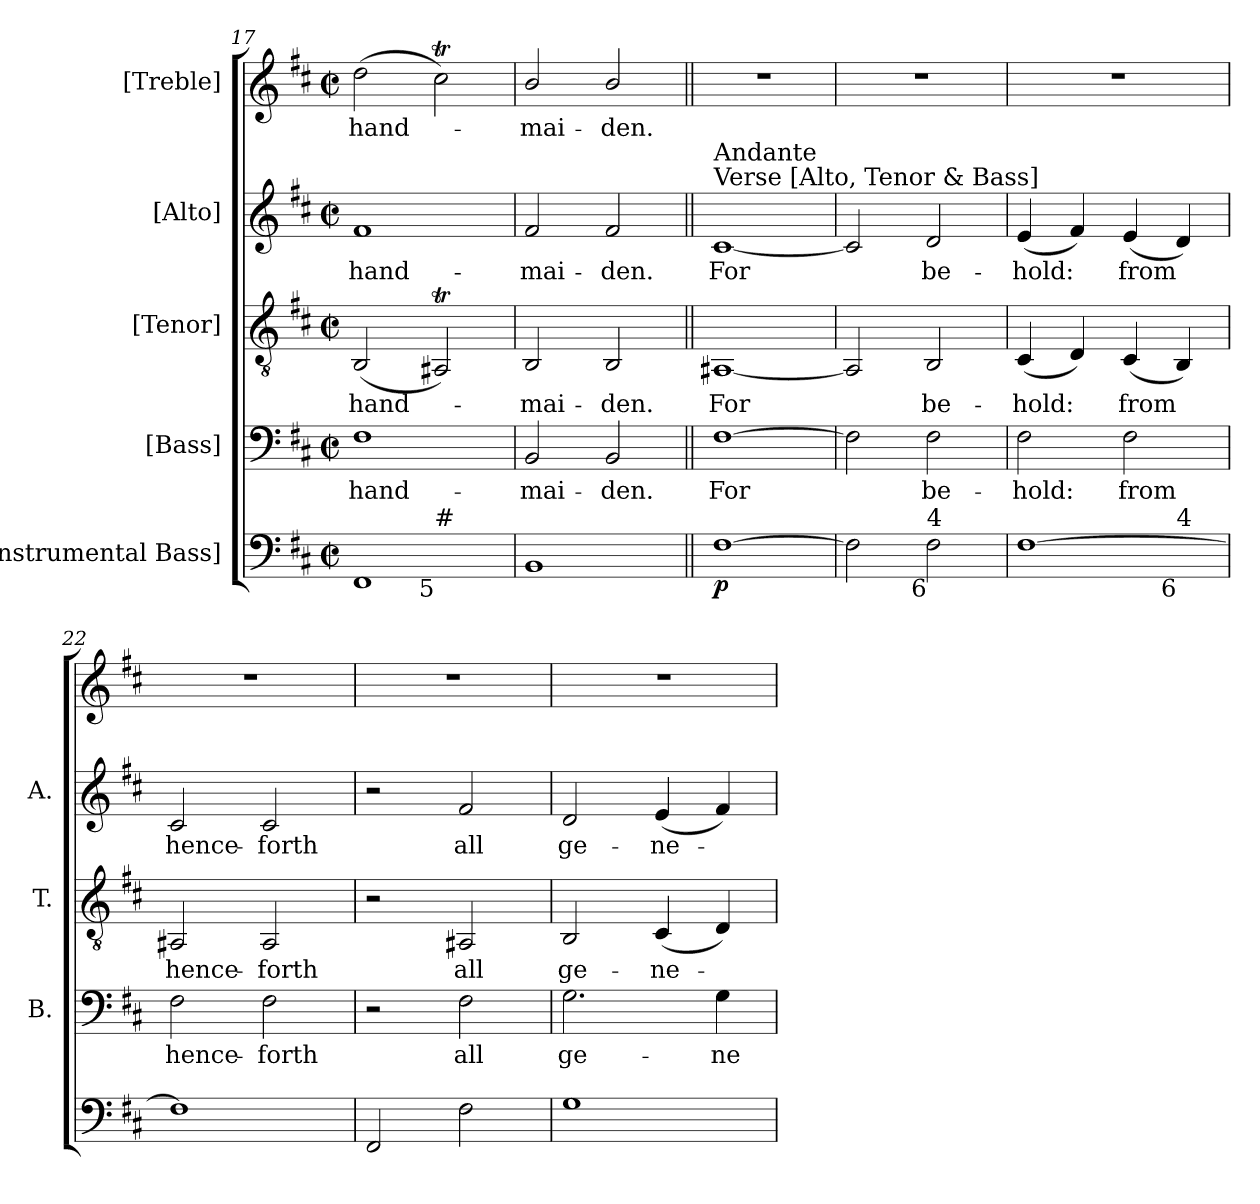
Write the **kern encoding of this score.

**kern	**dynam	**kern	**text	**kern	**text	**kern	**text	**kern	**text
*part5	*part5	*part4	*part4	*part3	*part3	*part2	*part2	*part1	*part1
*staff5	*staff5	*staff4	*staff4	*staff3	*staff3	*staff2	*staff2	*staff1	*staff1
*I"[Instrumental Bass]	*	*I"[Bass]	*	*I"[Tenor]	*	*I"[Alto]	*	*I"[Treble]	*
*	*	*I'B.	*	*I'T.	*	*I'A.	*	*	*
*clefF4	*	*clefF4	*	*clefGv2	*	*clefG2	*	*clefG2	*
*k[f#c#]	*	*k[f#c#]	*	*k[f#c#]	*	*k[f#c#]	*	*k[f#c#]	*
*D:	*	*D:	*	*D:	*	*D:	*	*D:	*
*M2/2	*	*M2/2	*	*M2/2	*	*M2/2	*	*M2/2	*
*met(c|)	*	*met(c|)	*	*met(c|)	*	*met(c|)	*	*met(c|)	*
=17	=17	=17	=17	=17	=17	=17	=17	=17	=17
!	!	!	!LO:LY:b:color=#000000	!	!	!	!	!	!
!	!	!	!	!	!LO:LY:b:color=#000000	!	!	!	!
!	!	!	!	!	!	!	!LO:LY:b:color=#000000	!	!
!LO:TX:b:rj:t=6	!	!	!	!	!	!	!	!	!
!LO:TX:t=4	!	!	!	!	!	!	!	!	!
!	!	!	!	!	!	!	!	!	!LO:LY:b:color=#000000
*^	*	*	*	*	*	*	*	*	*
1FF#i	2ryy	.	1F#i	hand-	(2BBi/	hand-	1f#i	hand-	(2ddi\	hand-
!	!LO:TX:b:rj:t=5	!	!	!	!	!	!	!	!	!
!	!LO:TX:t=#	!	!	!	!	!	!	!	!	!
.	2ryy	.	.	.	2AA#Xti/)	.	.	.	2cc#ti\)	.
*v	*v	*	*	*	*	*	*	*	*	*
=18	=18	=18	=18	=18	=18	=18	=18	=18	=18
*^	*	*	*	*	*	*	*	*	*
!	!	!	!	!LO:LY:b:color=#000000	!	!	!	!	!	!
*v	*v	*	*	*	*	*	*	*	*	*
*^	*	*	*	*	*	*	*	*	*
!	!	!	!	!	!	!LO:LY:b:color=#000000	!	!	!	!
*v	*v	*	*	*	*	*	*	*	*	*
*^	*	*	*	*	*	*	*	*	*
!	!	!	!	!	!	!	!	!LO:LY:b:color=#000000	!	!
*v	*v	*	*	*	*	*	*	*	*	*
*^	*	*	*	*	*	*	*	*	*
!	!	!	!	!	!	!	!	!	!	!LO:LY:b:color=#000000
*v	*v	*	*	*	*	*	*	*	*	*
1BBi	.	2BBi/	-mai-	2BBi/	-mai-	2f#i/	-mai-	2bi/	-mai-
!	!	!	!LO:LY:b:color=#000000	!	!	!	!	!	!
!	!	!	!	!	!LO:LY:b:color=#000000	!	!	!	!
!	!	!	!	!	!	!	!LO:LY:b:color=#000000	!	!
!	!	!	!	!	!	!	!	!	!LO:LY:b:color=#000000
.	.	2BBi/	-den.	2BBi/	-den.	2f#i/	-den.	2bi/	-den.
!!LO:LB:g=z
=19||	=19||	=19||	=19||	=19||	=19||	=19||	=19||	=19||	=19||
!	!	!	!LO:LY:b:color=#000000	!	!	!	!	!	!
!	!	!	!	!	!LO:LY:b:color=#000000	!	!	!	!
!	!	!	!	!	!	!LO:TX:a:t=Verse [Alto, Tenor & Bass]	!	!	!
!	!	!	!	!	!	!LO:TX:t=Andante	!	!	!
!	!	!	!	!	!	!	!LO:LY:b:color=#000000	!	!
[1F#i	p	[1F#i	For	[1AA#Xi	For	[1c#i	For	1r	.
=20	=20	=20	=20	=20	=20	=20	=20	=20	=20
2F#i\]	.	2F#i\]	.	2AA#i/]	.	2c#i/]	.	1r	.
!	!	!	!LO:LY:b:color=#000000	!	!	!	!	!	!
!	!	!	!	!	!LO:LY:b:color=#000000	!	!	!	!
!LO:TX:b:rj:t=6	!	!	!	!	!	!	!	!	!
!LO:TX:t=4	!	!	!	!	!	!	!	!	!
!	!	!	!	!	!	!	!LO:LY:b:color=#000000	!	!
2F#i\	.	2F#i\	be-	2BBi/	be-	2di/	be-	.	.
=21	=21	=21	=21	=21	=21	=21	=21	=21	=21
!	!	!	!LO:LY:b:color=#000000	!	!	!	!	!	!
!	!	!	!	!	!LO:LY:b:color=#000000	!	!	!	!
!	!	!	!	!	!	!	!LO:LY:b:color=#000000	!	!
*^	*	*	*	*	*	*	*	*	*
[1F#i	2.ryy	.	2F#i\	-hold:	(4C#i/	-hold:	(4ei/	-hold:	1r	.
.	.	.	.	.	4Di/)	.	4f#i/)	.	.	.
!	!	!	!	!LO:LY:b:color=#000000	!	!	!	!	!	!
!	!	!	!	!	!	!LO:LY:b:color=#000000	!	!	!	!
!	!	!	!	!	!	!	!	!LO:LY:b:color=#000000	!	!
.	.	.	2F#i\	from	(4C#i/	from	(4ei/	from	.	.
!	!LO:TX:b:rj:t=6	!	!	!	!	!	!	!	!	!
!	!LO:TX:t=4	!	!	!	!	!	!	!	!	!
.	4ryy	.	.	.	4BBi/)	.	4di/)	.	.	.
*v	*v	*	*	*	*	*	*	*	*	*
=22	=22	=22	=22	=22	=22	=22	=22	=22	=22
*^	*	*	*	*	*	*	*	*	*
!	!	!	!	!LO:LY:b:color=#000000	!	!	!	!	!	!
*v	*v	*	*	*	*	*	*	*	*	*
*^	*	*	*	*	*	*	*	*	*
!	!	!	!	!	!	!LO:LY:b:color=#000000	!	!	!	!
*v	*v	*	*	*	*	*	*	*	*	*
*^	*	*	*	*	*	*	*	*	*
!LO:TX:b:rj:t=#	!	!	!	!	!	!	!	!	!	!
!	!	!	!	!	!	!	!	!LO:LY:b:color=#000000	!	!
*v	*v	*	*	*	*	*	*	*	*	*
1F#i]	.	2F#i\	hence-	2AA#Xi/	hence-	2c#i/	hence-	1r	.
!	!	!	!LO:LY:b:color=#000000	!	!	!	!	!	!
!	!	!	!	!	!LO:LY:b:color=#000000	!	!	!	!
!	!	!	!	!	!	!	!LO:LY:b:color=#000000	!	!
.	.	2F#i\	-forth	2AA#i/	-forth	2c#i/	-forth	.	.
=23	=23	=23	=23	=23	=23	=23	=23	=23	=23
2FF#i/	.	2r	.	2r	.	2r	.	1r	.
!	!	!	!LO:LY:b:color=#000000	!	!	!	!	!	!
!	!	!	!	!	!LO:LY:b:color=#000000	!	!	!	!
!	!	!	!	!	!	!	!LO:LY:b:color=#000000	!	!
2F#i\	.	2F#i\	all	2AA#Xi/	all	2f#i/	all	.	.
=24	=24	=24	=24	=24	=24	=24	=24	=24	=24
!	!	!	!LO:LY:b:color=#000000	!	!	!	!	!	!
!	!	!	!	!	!LO:LY:b:color=#000000	!	!	!	!
!	!	!	!	!	!	!	!LO:LY:b:color=#000000	!	!
1Gi	.	2.Gi\	ge-	2BBi/	ge-	2di/	ge-	1r	.
!	!	!	!	!	!LO:LY:b:color=#000000	!	!	!	!
!	!	!	!	!	!	!	!LO:LY:b:color=#000000	!	!
.	.	.	.	(4C#i/	-ne-	(4ei/	-ne-	.	.
!	!	!	!LO:LY:b:color=#000000	!	!	!	!	!	!
.	.	4Gi\	-ne-	4Di/)	.	4f#i/)	.	.	.
=	=	=	=	=	=	=	=	=	=
*-	*-	*-	*-	*-	*-	*-	*-	*-	*-
